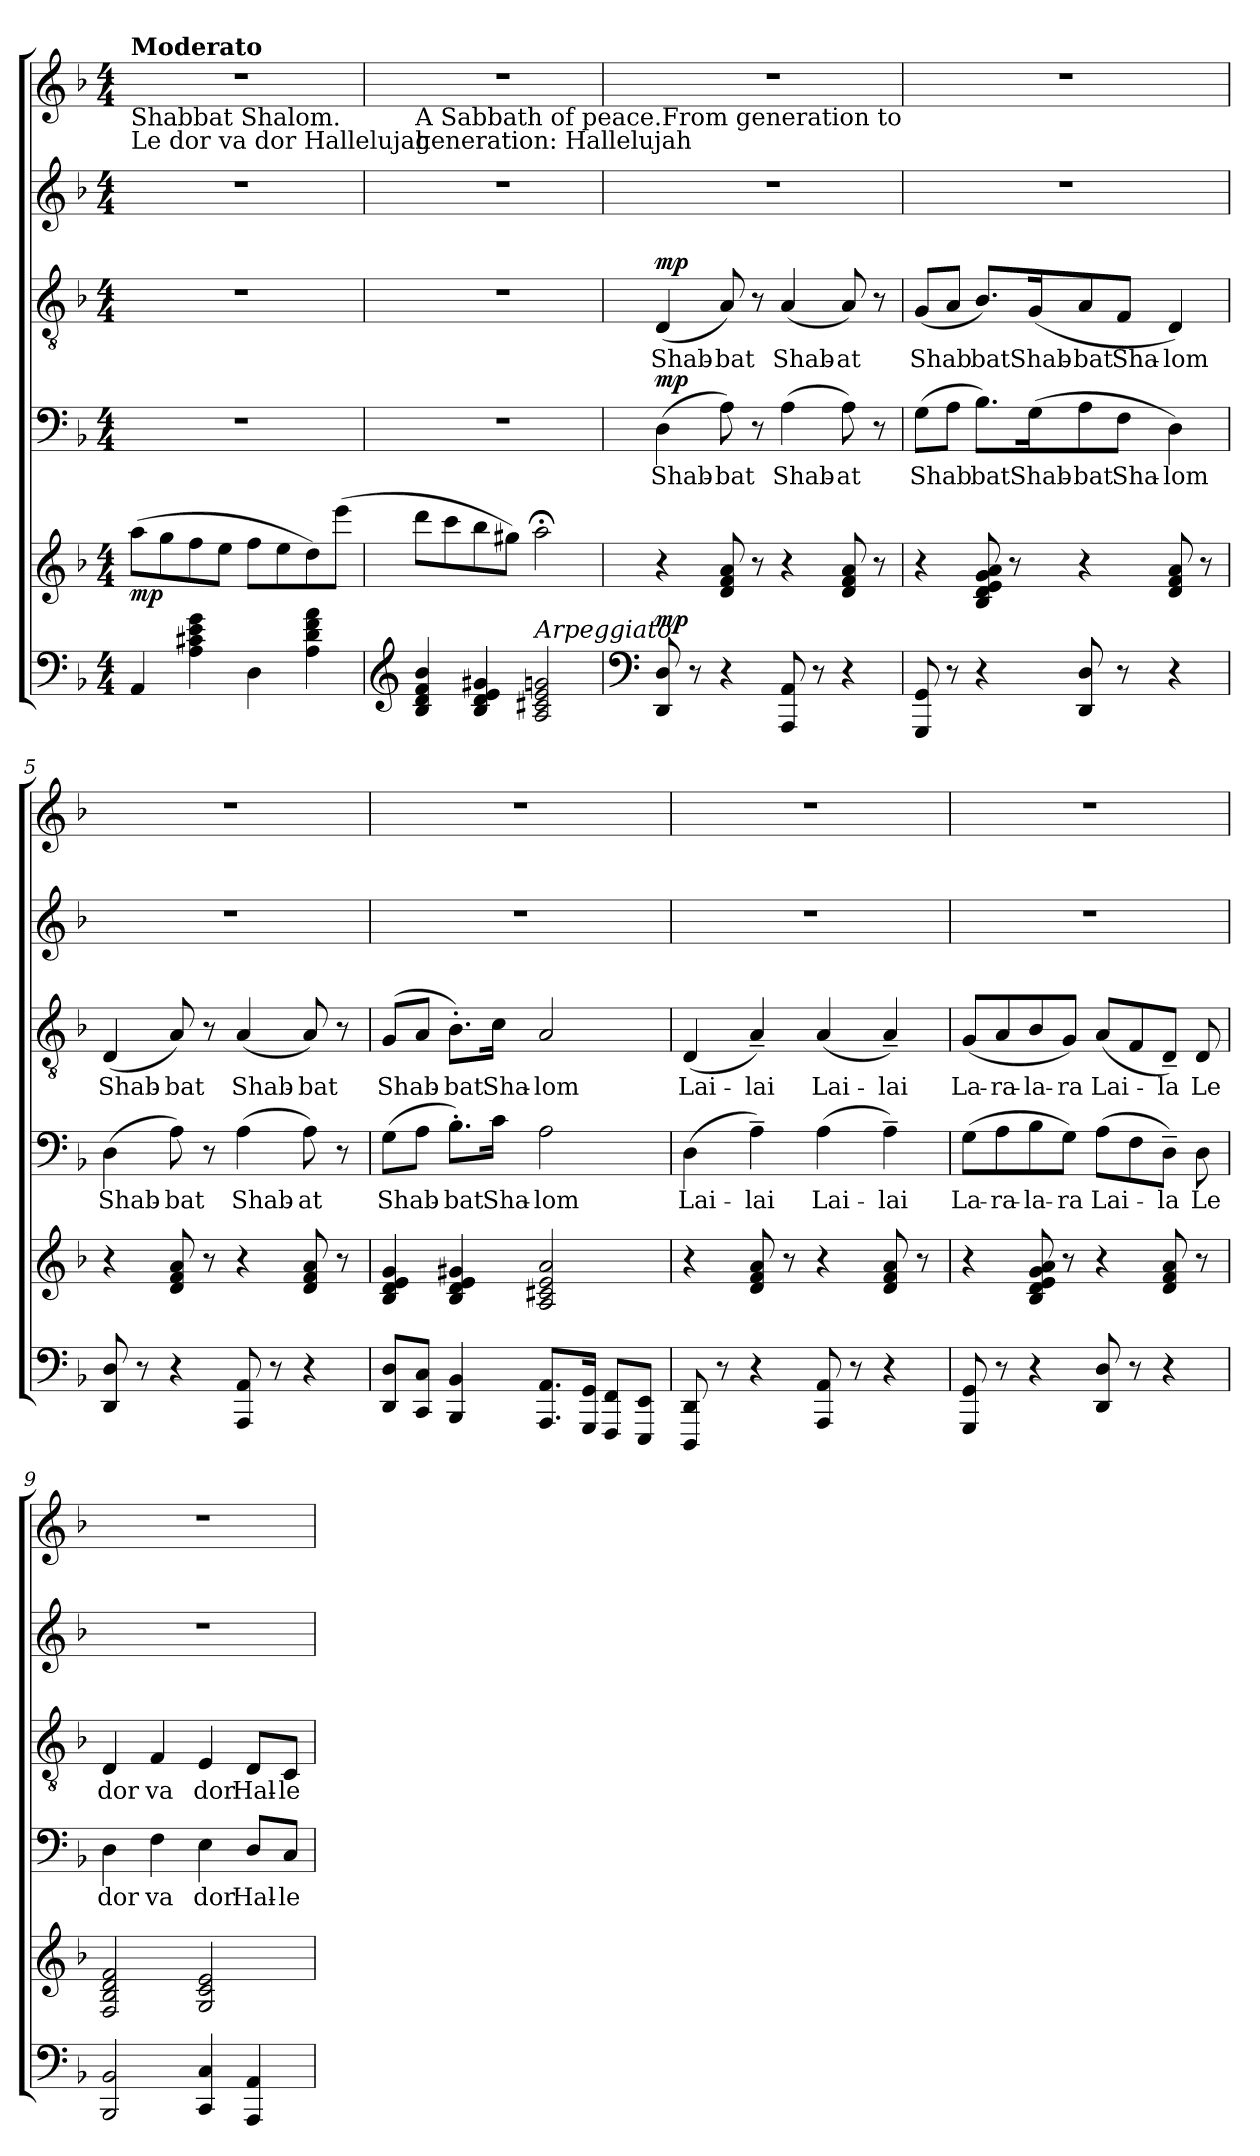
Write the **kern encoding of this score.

**kern	**kern	**dynam	**kern	**text	**dynam	**kern	**text	**dynam	**kern	**kern
*part5	*part5	*part5	*part4	*part4	*part4	*part3	*part3	*part3	*part2	*part1
*staff6	*staff5	*staff5/6	*staff4	*staff4	*staff4	*staff3	*staff3	*staff3	*staff2	*staff1
*clefF4	*clefG2	*	*clefF4	*	*	*clefGv2	*	*	*clefG2	*clefG2
*k[b-]	*k[b-]	*	*k[b-]	*	*	*k[b-]	*	*	*k[b-]	*k[b-]
*d:	*d:	*	*d:	*	*	*d:	*	*	*d:	*d:
*M4/4	*M4/4	*	*M4/4	*	*	*M4/4	*	*	*M4/4	*M4/4
=1	=1	=1	=1	=1	=1	=1	=1	=1	=1	=1
!	!	!	!	!	!	!	!	!	!	!LO:TX:a:B:t=Moderato
!	!	!	!	!	!	!	!	!	!	!LO:TX:b:t=Shabbat Shalom.\nLe dor va dor Hallelujah
!	!	!LO:DY:b	!	!	!	!	!	!	!	!
4AA/	(>8aa\L	mp	1r	.	.	1r	.	.	1r	1r
.	8gg\	.	.	.	.	.	.	.	.	.
4A\ 4c#X\ 4e\ 4g\	8ff\	.	.	.	.	.	.	.	.	.
.	8ee\J	.	.	.	.	.	.	.	.	.
4D\	8ff\L	.	.	.	.	.	.	.	.	.
.	8ee\	.	.	.	.	.	.	.	.	.
4A\ 4d\ 4f\ 4a\	8dd\)	.	.	.	.	.	.	.	.	.
.	(>8eee\J	.	.	.	.	.	.	.	.	.
=2	=2	=2	=2	=2	=2	=2	=2	=2	=2	=2
*clefG2	*	*	*	*	*	*	*	*	*	*
!	!	!	!	!	!	!	!	!	!	!LO:TX:b:t=A Sabbath of peace.From generation to\ngeneration&colon; Hallelujah
4B-/ 4d/ 4f/ 4b-/	8ddd\L	.	1r	.	.	1r	.	.	1r	1r
.	8ccc\	.	.	.	.	.	.	.	.	.
4B-/ 4d/ 4e/ 4g#X/	8bb-\	.	.	.	.	.	.	.	.	.
.	8gg#X\J)	.	.	.	.	.	.	.	.	.
!LO:TX:a:i:t=Arpeggiato	!	!	!	!	!	!	!	!	!	!
2A/ 2c#X/ 2e/ 2gn/	2aa;<\	.	.	.	.	.	.	.	.	.
=3	=3	=3	=3	=3	=3	=3	=3	=3	=3	=3
*clefF4	*	*	*	*	*	*	*	*	*	*
!	!	!LO:DY:a=2	!	!LO:LY:b	!LO:DY:a	!	!LO:LY:b	!LO:DY:a	!	!
8DD/ 8D/	4r	mp	(>4D\	Shab-	mp	(<4D/	Shab-	mp	1r	1r
8r	.	.	.	.	.	.	.	.	.	.
!	!	!	!	!LO:LY:b	!	!	!LO:LY:b	!	!	!
4r	8d/ 8f/ 8a/	.	8A\)	-bat	.	8A/)	-bat	.	.	.
.	8r	.	8r	.	.	8r	.	.	.	.
!	!	!	!	!LO:LY:b	!	!	!LO:LY:b	!	!	!
8AAA/ 8AA/	4r	.	(>4A\	Shab-	.	(<4A/	Shab-	.	.	.
8r	.	.	.	.	.	.	.	.	.	.
!	!	!	!	!LO:LY:b	!	!	!LO:LY:b	!	!	!
4r	8d/ 8f/ 8a/	.	8A\)	-at	.	8A/)	-at	.	.	.
.	8r	.	8r	.	.	8r	.	.	.	.
!!LO:LB:g=z
=4	=4	=4	=4	=4	=4	=4	=4	=4	=4	=4
!	!	!	!	!LO:LY:b	!	!	!LO:LY:b	!	!	!
8GGG/ 8GG/	4r	.	(>8G\L	Shab	.	(<8G/L	Shab	.	1r	1r
8r	.	.	8A\J	.	.	8A/J	.	.	.	.
!	!	!	!	!LO:LY:b	!	!	!LO:LY:b	!	!	!
4r	8B-/ 8d/ 8e/ 8g/ 8a/	.	8.B-\L)	bat	.	8.B-/L)	bat	.	.	.
.	8r	.	.	.	.	.	.	.	.	.
!	!	!	!	!LO:LY:b	!	!	!LO:LY:b	!	!	!
.	.	.	(>16G\k	Shab-	.	(<16G/k	Shab-	.	.	.
!	!	!	!	!LO:LY:b	!	!	!LO:LY:b	!	!	!
8DD/ 8D/	4r	.	8A\	-bat	.	8A/	-bat	.	.	.
!	!	!	!	!LO:LY:b	!	!	!LO:LY:b	!	!	!
8r	.	.	8F\J	Sha-	.	8F/J	Sha-	.	.	.
!	!	!	!	!LO:LY:b	!	!	!LO:LY:b	!	!	!
4r	8d/ 8f/ 8a/	.	4D\)	-lom	.	4D/)	-lom	.	.	.
.	8r	.	.	.	.	.	.	.	.	.
=5	=5	=5	=5	=5	=5	=5	=5	=5	=5	=5
!	!	!	!	!LO:LY:b	!	!	!LO:LY:b	!	!	!
8DD/ 8D/	4r	.	(>4D\	Shab-	.	(<4D/	Shab-	.	1r	1r
8r	.	.	.	.	.	.	.	.	.	.
!	!	!	!	!LO:LY:b	!	!	!LO:LY:b	!	!	!
4r	8d/ 8f/ 8a/	.	8A\)	-bat	.	8A/)	-bat	.	.	.
.	8r	.	8r	.	.	8r	.	.	.	.
!	!	!	!	!LO:LY:b	!	!	!LO:LY:b	!	!	!
8AAA/ 8AA/	4r	.	(>4A\	Shab-	.	(<4A/	Shab-	.	.	.
8r	.	.	.	.	.	.	.	.	.	.
!	!	!	!	!LO:LY:b	!	!	!LO:LY:b	!	!	!
4r	8d/ 8f/ 8a/	.	8A\)	-at	.	8A/)	-bat	.	.	.
.	8r	.	8r	.	.	8r	.	.	.	.
=6	=6	=6	=6	=6	=6	=6	=6	=6	=6	=6
!	!	!	!	!LO:LY:b	!	!	!LO:LY:b	!	!	!
8DD/ 8D/L	4B-/ 4d/ 4e/ 4g/	.	(>8G\L	Shab-	.	(>8G/L	Shab-	.	1r	1r
8CC/ 8C/J	.	.	8A\J	.	.	8A/J	.	.	.	.
!	!	!	!	!LO:LY:b	!	!	!LO:LY:b	!	!	!
4BBB-/ 4BB-/	4B-/ 4d/ 4e/ 4g#X/	.	8.B-'>\L)	-bat	.	8.B-'>\L)	-bat	.	.	.
!	!	!	!	!LO:LY:b	!	!	!LO:LY:b	!	!	!
.	.	.	16c\Jk	Sha-	.	16c\Jk	Sha-	.	.	.
!	!	!	!	!LO:LY:b	!	!	!LO:LY:b	!	!	!
8.AAA/ 8.AA/L	2A/ 2c#X/ 2e/ 2a/	.	2A\	-lom	.	2A/	-lom	.	.	.
16GGG/ 16GG/Jk	.	.	.	.	.	.	.	.	.	.
8FFF/ 8FF/L	.	.	.	.	.	.	.	.	.	.
8EEE/ 8EE/J	.	.	.	.	.	.	.	.	.	.
!!LO:PB:g=z
=7	=7	=7	=7	=7	=7	=7	=7	=7	=7	=7
!	!	!	!	!LO:LY:b	!	!	!LO:LY:b	!	!	!
8DDD/ 8DD/	4r	.	(>4D\	Lai-	.	(<4D/	Lai-	.	1r	1r
8r	.	.	.	.	.	.	.	.	.	.
!	!	!	!	!LO:LY:b	!	!	!LO:LY:b	!	!	!
4r	8d/ 8f/ 8a/	.	4A~>\)	-lai	.	4A~</)	-lai	.	.	.
.	8r	.	.	.	.	.	.	.	.	.
!	!	!	!	!LO:LY:b	!	!	!LO:LY:b	!	!	!
8AAA/ 8AA/	4r	.	(>4A\	Lai-	.	(<4A/	Lai-	.	.	.
8r	.	.	.	.	.	.	.	.	.	.
!	!	!	!	!LO:LY:b	!	!	!LO:LY:b	!	!	!
4r	8d/ 8f/ 8a/	.	4A~>\)	-lai	.	4A~</)	-lai	.	.	.
.	8r	.	.	.	.	.	.	.	.	.
=8	=8	=8	=8	=8	=8	=8	=8	=8	=8	=8
!	!	!	!	!LO:LY:b	!	!	!LO:LY:b	!	!	!
8GGG/ 8GG/	4r	.	(>8G\L	La-	.	(<8G/L	La-	.	1r	1r
!	!	!	!	!LO:LY:b	!	!	!LO:LY:b	!	!	!
8r	.	.	8A\	-ra-	.	8A/	-ra-	.	.	.
!	!	!	!	!LO:LY:b	!	!	!LO:LY:b	!	!	!
4r	8B-/ 8d/ 8e/ 8g/ 8a/	.	8B-\	-la-	.	8B-/	-la-	.	.	.
!	!	!	!	!LO:LY:b	!	!	!LO:LY:b	!	!	!
.	8r	.	8G\J)	-ra	.	8G/J)	-ra	.	.	.
!	!	!	!	!LO:LY:b	!	!	!LO:LY:b	!	!	!
8DD/ 8D/	4r	.	(>8A\L	Lai-	.	(<8A/L	Lai-	.	.	.
8r	.	.	8F\	.	.	8F/	.	.	.	.
!	!	!	!	!LO:LY:b	!	!	!LO:LY:b	!	!	!
4r	8d/ 8f/ 8a/	.	8D~>\J)	-la	.	8D~</J)	-la	.	.	.
!	!	!	!	!LO:LY:b	!	!	!LO:LY:b	!	!	!
.	8r	.	8D\	Le	.	8D/	Le	.	.	.
=9	=9	=9	=9	=9	=9	=9	=9	=9	=9	=9
!	!	!	!	!LO:LY:b	!	!	!LO:LY:b	!	!	!
2BBB-/ 2BB-/	2F/ 2B-/ 2d/ 2f/	.	4D\	dor	.	4D/	dor	.	1r	1r
!	!	!	!	!LO:LY:b	!	!	!LO:LY:b	!	!	!
.	.	.	4F\	va	.	4F/	va	.	.	.
!	!	!	!	!LO:LY:b	!	!	!LO:LY:b	!	!	!
4CC/ 4C/	2G/ 2c/ 2e/	.	4E\	dor	.	4E/	dor	.	.	.
!	!	!	!	!LO:LY:b	!	!	!LO:LY:b	!	!	!
4AAA/ 4AA/	.	.	8D/L	Hal-	.	8D/L	Hal-	.	.	.
!	!	!	!	!LO:LY:b	!	!	!LO:LY:b	!	!	!
.	.	.	8C/J	-le	.	8C/J	-le	.	.	.
=	=	=	=	=	=	=	=	=	=	=
*-	*-	*-	*-	*-	*-	*-	*-	*-	*-	*-
